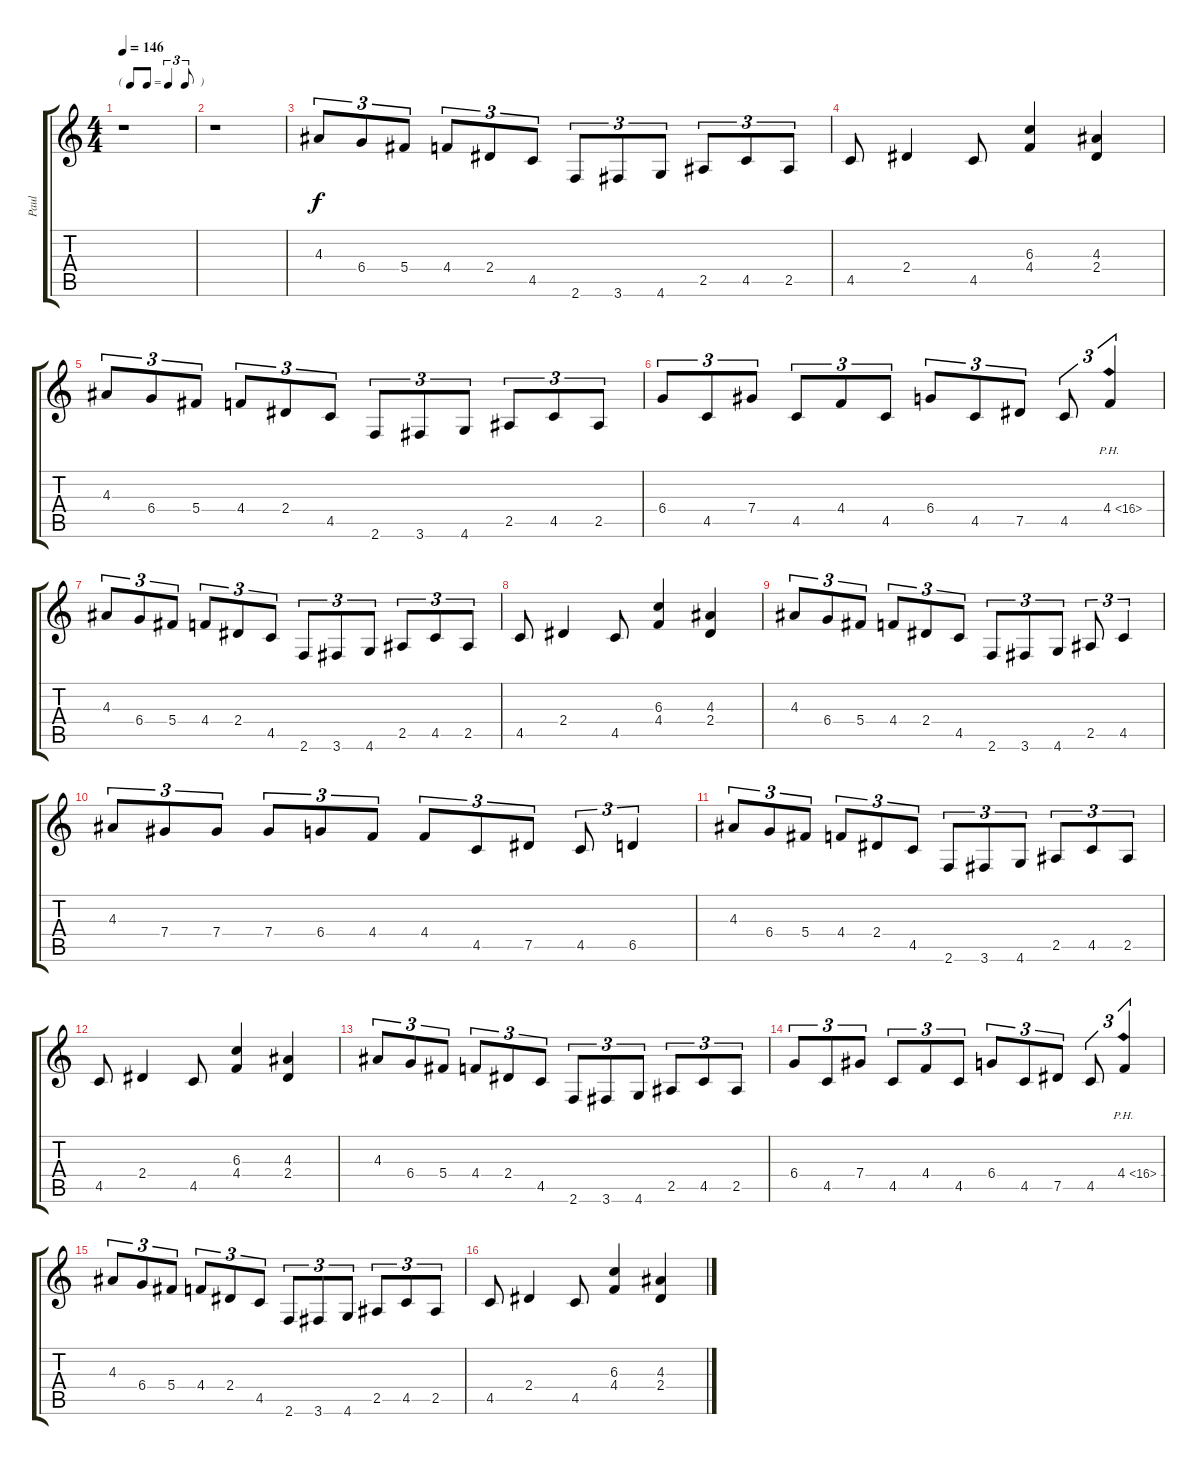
\track ("Paul" "Paul") {instrument distortionguitar}
\staff {score tabs}
\tuning (Eb4 Bb3 Gb3 Db3 Ab2 Eb2) {hide}
\ts (4 4)
\tf triplet8th
\tempo 146
\clef g2
\ks c
r.1{dy f instrument distortionguitar} |
r.1 |
4.3.8{tu (3 2)} 6.4.8{tu (3 2)} 5.4.8{tu (3 2)} 4.4.8{tu (3 2)} 2.4.8{tu (3 2)} 4.5.8{tu (3 2)} 2.6.8{tu (3 2)} 3.6.8{tu (3 2)} 4.6.8{tu (3 2)} 2.5.8{tu (3 2)} 4.5.8{tu (3 2)} 2.5.8{tu (3 2)} |
4.5.8 2.4.4 4.5.8 (6.3 4.4).4 (4.3 2.4).4 |
4.3.8{tu (3 2)} 6.4.8{tu (3 2)} 5.4.8{tu (3 2)} 4.4.8{tu (3 2)} 2.4.8{tu (3 2)} 4.5.8{tu (3 2)} 2.6.8{tu (3 2)} 3.6.8{tu (3 2)} 4.6.8{tu (3 2)} 2.5.8{tu (3 2)} 4.5.8{tu (3 2)} 2.5.8{tu (3 2)} |
6.4.8{tu (3 2)} 4.5.8{tu (3 2)} 7.4.8{tu (3 2)} 4.5.8{tu (3 2)} 4.4.8{tu (3 2)} 4.5.8{tu (3 2)} 6.4.8{tu (3 2)} 4.5.8{tu (3 2)} 7.5.8{tu (3 2)} 4.5.8{tu (3 2)} 4.4{ph 12}.4{tu (3 2)} |
4.3.8{tu (3 2)} 6.4.8{tu (3 2)} 5.4.8{tu (3 2)} 4.4.8{tu (3 2)} 2.4.8{tu (3 2)} 4.5.8{tu (3 2)} 2.6.8{tu (3 2)} 3.6.8{tu (3 2)} 4.6.8{tu (3 2)} 2.5.8{tu (3 2)} 4.5.8{tu (3 2)} 2.5.8{tu (3 2)} |
4.5.8 2.4.4 4.5.8 (6.3 4.4).4 (4.3 2.4).4 |
4.3.8{tu (3 2)} 6.4.8{tu (3 2)} 5.4.8{tu (3 2)} 4.4.8{tu (3 2)} 2.4.8{tu (3 2)} 4.5.8{tu (3 2)} 2.6.8{tu (3 2)} 3.6.8{tu (3 2)} 4.6.8{tu (3 2)} 2.5.8{tu (3 2)} 4.5.4{tu (3 2)} |
4.3.8{tu (3 2)} 7.4.8{tu (3 2)} 7.4.8{tu (3 2)} 7.4.8{tu (3 2)} 6.4.8{tu (3 2)} 4.4.8{tu (3 2)} 4.4.8{tu (3 2)} 4.5.8{tu (3 2)} 7.5.8{tu (3 2)} 4.5.8{tu (3 2)} 6.5.4{tu (3 2)} |
4.3.8{tu (3 2)} 6.4.8{tu (3 2)} 5.4.8{tu (3 2)} 4.4.8{tu (3 2)} 2.4.8{tu (3 2)} 4.5.8{tu (3 2)} 2.6.8{tu (3 2)} 3.6.8{tu (3 2)} 4.6.8{tu (3 2)} 2.5.8{tu (3 2)} 4.5.8{tu (3 2)} 2.5.8{tu (3 2)} |
4.5.8 2.4.4 4.5.8 (6.3 4.4).4 (4.3 2.4).4 |
4.3.8{tu (3 2)} 6.4.8{tu (3 2)} 5.4.8{tu (3 2)} 4.4.8{tu (3 2)} 2.4.8{tu (3 2)} 4.5.8{tu (3 2)} 2.6.8{tu (3 2)} 3.6.8{tu (3 2)} 4.6.8{tu (3 2)} 2.5.8{tu (3 2)} 4.5.8{tu (3 2)} 2.5.8{tu (3 2)} |
6.4.8{tu (3 2)} 4.5.8{tu (3 2)} 7.4.8{tu (3 2)} 4.5.8{tu (3 2)} 4.4.8{tu (3 2)} 4.5.8{tu (3 2)} 6.4.8{tu (3 2)} 4.5.8{tu (3 2)} 7.5.8{tu (3 2)} 4.5.8{tu (3 2)} 4.4{ph 12}.4{tu (3 2)} |
4.3.8{tu (3 2)} 6.4.8{tu (3 2)} 5.4.8{tu (3 2)} 4.4.8{tu (3 2)} 2.4.8{tu (3 2)} 4.5.8{tu (3 2)} 2.6.8{tu (3 2)} 3.6.8{tu (3 2)} 4.6.8{tu (3 2)} 2.5.8{tu (3 2)} 4.5.8{tu (3 2)} 2.5.8{tu (3 2)} |
4.5.8 2.4.4 4.5.8 (6.3 4.4).4 (4.3 2.4).4
